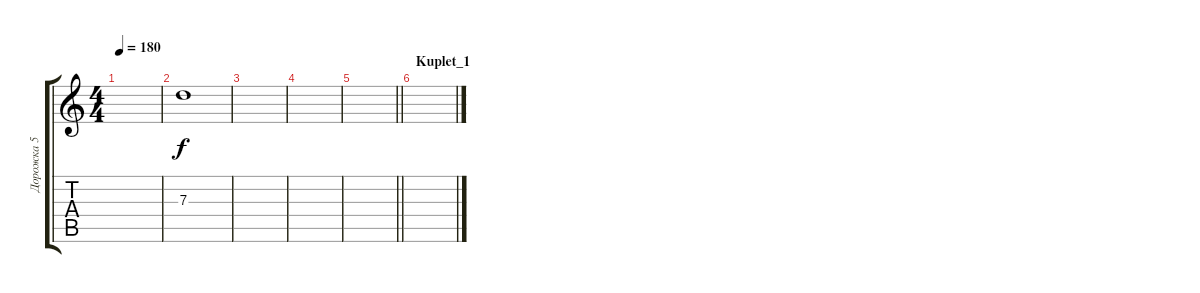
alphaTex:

\track ("Дорожка 5" "Дорожка 5") {instrument overdrivenguitar}
\staff {score tabs}
\tuning (E4 B3 G3 D3 A2 E2) {hide}
\ts (4 4)
\tempo 180
\clef g2
\ks c
|
7.3{t}.1 |
|
|
\barLineRight lightlight
|
\section ("" "Kuplet_1")
